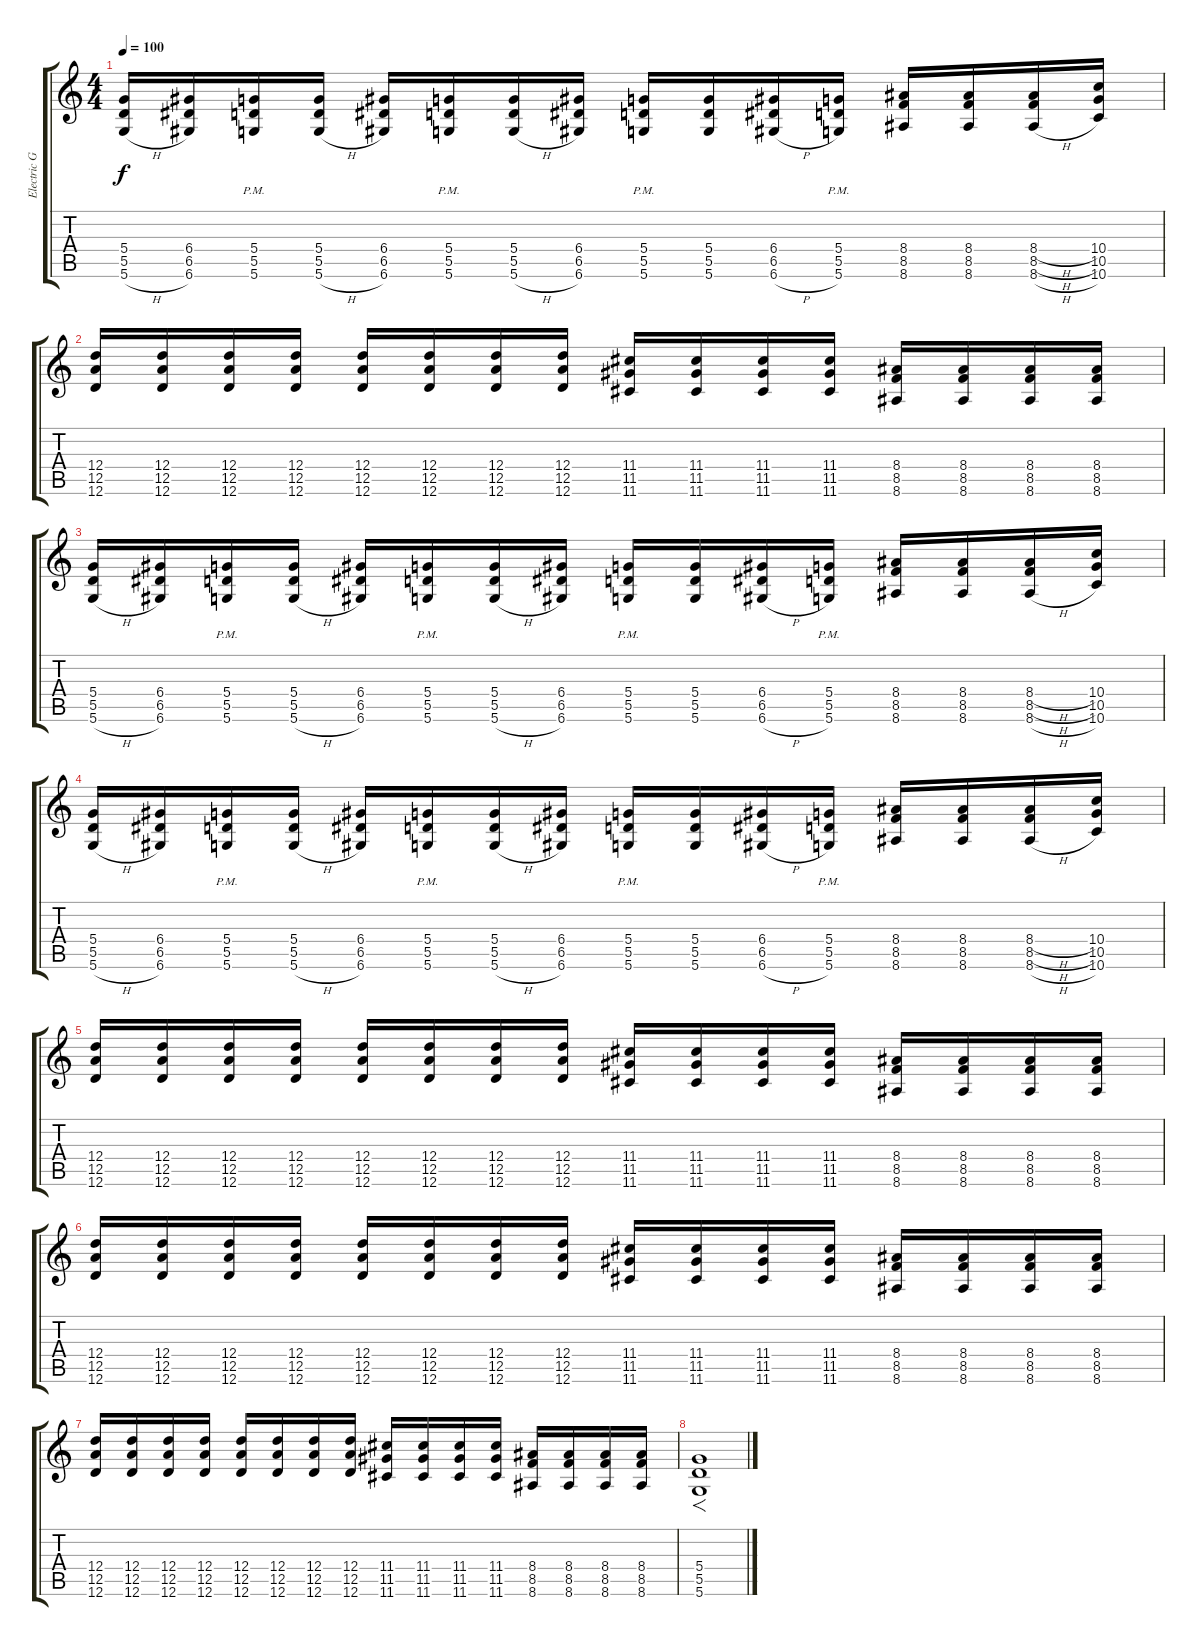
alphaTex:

\track ("Electric Guitar 1" "Electric G") {solo instrument distortionguitar}
\staff {score tabs}
\tuning (E4 B3 G3 D3 A2 D2) {hide}
\ts (4 4)
\tempo 100
\clef g2
\ks c
(5.4 5.5 5.6{h}).16{dy f} (6.4 6.5 6.6).16 (5.4{pm} 5.5{pm} 5.6{pm}).16 (5.4 5.5 5.6{h}).16 (6.4 6.5 6.6).16 (5.4{pm} 5.5{pm} 5.6{pm}).16 (5.4 5.5 5.6{h}).16 (6.4 6.5 6.6).16 (5.4{pm} 5.5{pm} 5.6{pm}).16 (5.4 5.5 5.6).16 (6.4 6.5 6.6{h}).16 (5.4{pm} 5.5{pm} 5.6{pm}).16 (8.4 8.5 8.6).16 (8.4 8.5 8.6).16 (8.4{h} 8.5{h} 8.6{h}).16 (10.4 10.5 10.6).16 |
(12.4 12.5 12.6).16 (12.4 12.5 12.6).16 (12.4 12.5 12.6).16 (12.4 12.5 12.6).16 (12.4 12.5 12.6).16 (12.4 12.5 12.6).16 (12.4 12.5 12.6).16 (12.4 12.5 12.6).16 (11.4 11.5 11.6).16 (11.4 11.5 11.6).16 (11.4 11.5 11.6).16 (11.4 11.5 11.6).16 (8.4 8.5 8.6).16 (8.4 8.5 8.6).16 (8.4 8.5 8.6).16 (8.4 8.5 8.6).16 |
(5.4 5.5 5.6{h}).16 (6.4 6.5 6.6).16 (5.4{pm} 5.5{pm} 5.6{pm}).16 (5.4 5.5 5.6{h}).16 (6.4 6.5 6.6).16 (5.4{pm} 5.5{pm} 5.6{pm}).16 (5.4 5.5 5.6{h}).16 (6.4 6.5 6.6).16 (5.4{pm} 5.5{pm} 5.6{pm}).16 (5.4 5.5 5.6).16 (6.4 6.5 6.6{h}).16 (5.4{pm} 5.5{pm} 5.6{pm}).16 (8.4 8.5 8.6).16 (8.4 8.5 8.6).16 (8.4{h} 8.5{h} 8.6{h}).16 (10.4 10.5 10.6).16 |
(5.4 5.5 5.6{h}).16 (6.4 6.5 6.6).16 (5.4{pm} 5.5{pm} 5.6{pm}).16 (5.4 5.5 5.6{h}).16 (6.4 6.5 6.6).16 (5.4{pm} 5.5{pm} 5.6{pm}).16 (5.4 5.5 5.6{h}).16 (6.4 6.5 6.6).16 (5.4{pm} 5.5{pm} 5.6{pm}).16 (5.4 5.5 5.6).16 (6.4 6.5 6.6{h}).16 (5.4{pm} 5.5{pm} 5.6{pm}).16 (8.4 8.5 8.6).16 (8.4 8.5 8.6).16 (8.4{h} 8.5{h} 8.6{h}).16 (10.4 10.5 10.6).16 |
(12.4 12.5 12.6).16 (12.4 12.5 12.6).16 (12.4 12.5 12.6).16 (12.4 12.5 12.6).16 (12.4 12.5 12.6).16 (12.4 12.5 12.6).16 (12.4 12.5 12.6).16 (12.4 12.5 12.6).16 (11.4 11.5 11.6).16 (11.4 11.5 11.6).16 (11.4 11.5 11.6).16 (11.4 11.5 11.6).16 (8.4 8.5 8.6).16 (8.4 8.5 8.6).16 (8.4 8.5 8.6).16 (8.4 8.5 8.6).16 |
(12.4 12.5 12.6).16 (12.4 12.5 12.6).16 (12.4 12.5 12.6).16 (12.4 12.5 12.6).16 (12.4 12.5 12.6).16 (12.4 12.5 12.6).16 (12.4 12.5 12.6).16 (12.4 12.5 12.6).16 (11.4 11.5 11.6).16 (11.4 11.5 11.6).16 (11.4 11.5 11.6).16 (11.4 11.5 11.6).16 (8.4 8.5 8.6).16 (8.4 8.5 8.6).16 (8.4 8.5 8.6).16 (8.4 8.5 8.6).16 |
(12.4 12.5 12.6).16 (12.4 12.5 12.6).16 (12.4 12.5 12.6).16 (12.4 12.5 12.6).16 (12.4 12.5 12.6).16 (12.4 12.5 12.6).16 (12.4 12.5 12.6).16 (12.4 12.5 12.6).16 (11.4 11.5 11.6).16 (11.4 11.5 11.6).16 (11.4 11.5 11.6).16 (11.4 11.5 11.6).16 (8.4 8.5 8.6).16 (8.4 8.5 8.6).16 (8.4 8.5 8.6).16 (8.4 8.5 8.6).16 |
(5.4 5.5 5.6).1{f}
